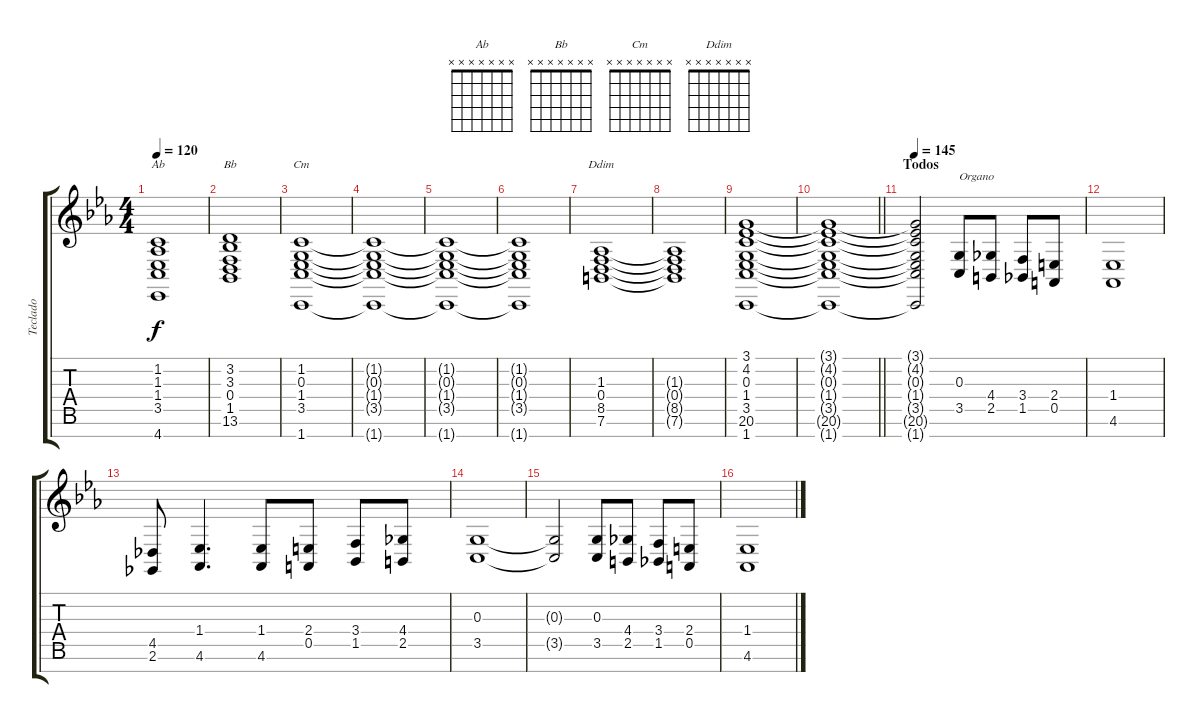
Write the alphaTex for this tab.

\track ("Teclado" "Teclado") {instrument synthstrings1}
\staff {score tabs}
\tuning (E4 B3 G3 D3 A2 E2 B1) {hide}
\chord ("Ab" x x x x x x x)
\chord ("Bb" x x x x x x x)
\chord ("Cm" x x x x x x x)
\chord ("Ddim" x x x x x x x)
\ts (4 4)
\tempo 120
\clef g2
\ks cminor
(1.2 1.3 1.4 3.5 4.7).1{ch "Ab" dy f} |
(3.2 3.3 0.4 1.5 13.6).1{ch "Bb"} |
(1.2 0.3 1.4 3.5 1.7).1{ch "Cm"} |
(1.2{t} 0.3{t} 1.4{t} 3.5{t} 1.7{t}).1 |
(1.2{t} 0.3{t} 1.4{t} 3.5{t} 1.7{t}).1 |
(1.2{t} 0.3{t} 1.4{t} 3.5{t} 1.7{t}).1 |
(1.3 0.4 8.5 7.6).1{ch "Ddim"} |
(1.3{t} 0.4{t} 8.5{t} 7.6{t}).1 |
(3.1 4.2 0.3 1.4 3.5 20.6 1.7).1 |
\barLineRight lightlight
(3.1{t} 4.2{t} 0.3{t} 1.4{t} 3.5{t} 20.6{t} 1.7{t}).1 |
\section ("" "Todos")
\tempo 145
(3.1{t} 4.2{t} 0.3{t} 1.4{t} 3.5{t} 20.6{t} 1.7{t}).2 (0.3 3.5).8{txt "Organo" instrument churchorgan} (4.4 2.5).8 (3.4 1.5).8 (2.4 0.5).8 |
(1.4 4.6).1 |
(4.5 2.6).8 (1.4 4.6).4{d} (1.4 4.6).8 (2.4 0.5).8 (3.4 1.5).8 (4.4 2.5).8 |
(0.3 3.5).1 |
(0.3{t} 3.5{t}).2 (0.3 3.5).8 (4.4 2.5).8 (3.4 1.5).8 (2.4 0.5).8 |
(1.4 4.6).1
